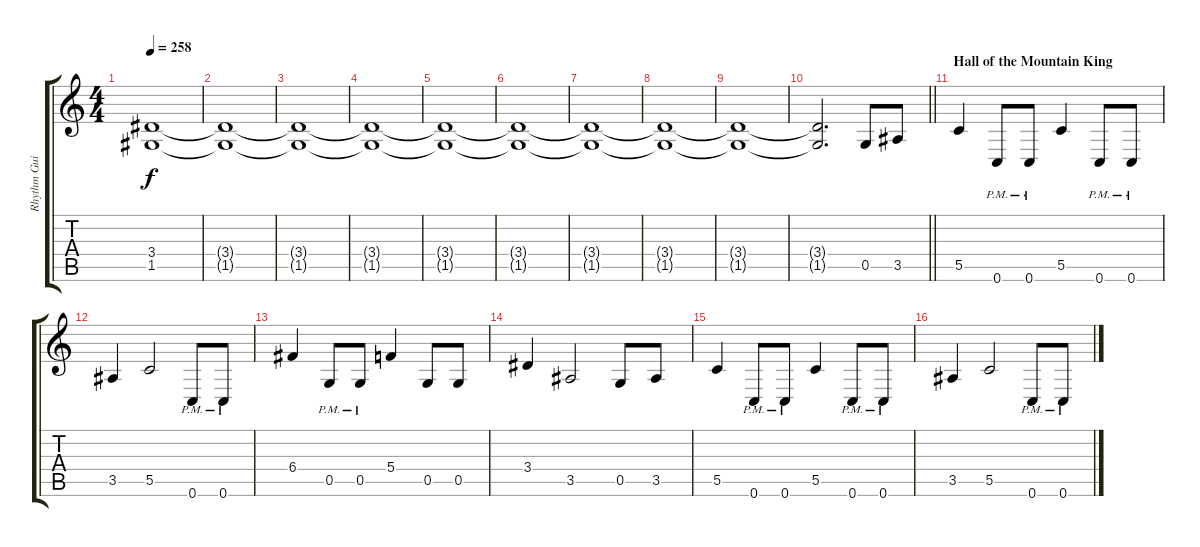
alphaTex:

\track ("Rhythm Guitar" "Rhythm Gui") {instrument distortionguitar}
\staff {score tabs}
\tuning (D4 A3 F3 C3 G2 C2) {hide}
\ts (4 4)
\tempo 258
\clef g2
\ks c
(3.4{t} 1.5{t}).1{dy f} |
(3.4{t} 1.5{t}).1 |
(3.4{t} 1.5{t}).1 |
(3.4{t} 1.5{t}).1 |
(3.4{t} 1.5{t}).1 |
(3.4{t} 1.5{t}).1 |
(3.4{t} 1.5{t}).1 |
(3.4{t} 1.5{t}).1 |
(3.4{t} 1.5{t}).1 |
\barLineRight lightlight
(3.4{t} 1.5{t}).2{d} 0.5.8 3.5.8 |
\section ("" "Hall of the Mountain King")
5.5.4 0.6{pm}.8 0.6{pm}.8 5.5.4 0.6{pm}.8 0.6{pm}.8 |
3.5.4 5.5.2 0.6{pm}.8 0.6{pm}.8 |
6.4.4 0.5{pm}.8 0.5{pm}.8 5.4.4 0.5.8 0.5.8 |
3.4.4 3.5.2 0.5.8 3.5.8 |
5.5.4 0.6{pm}.8 0.6{pm}.8 5.5.4 0.6{pm}.8 0.6{pm}.8 |
3.5.4 5.5.2 0.6{pm}.8 0.6{pm}.8
